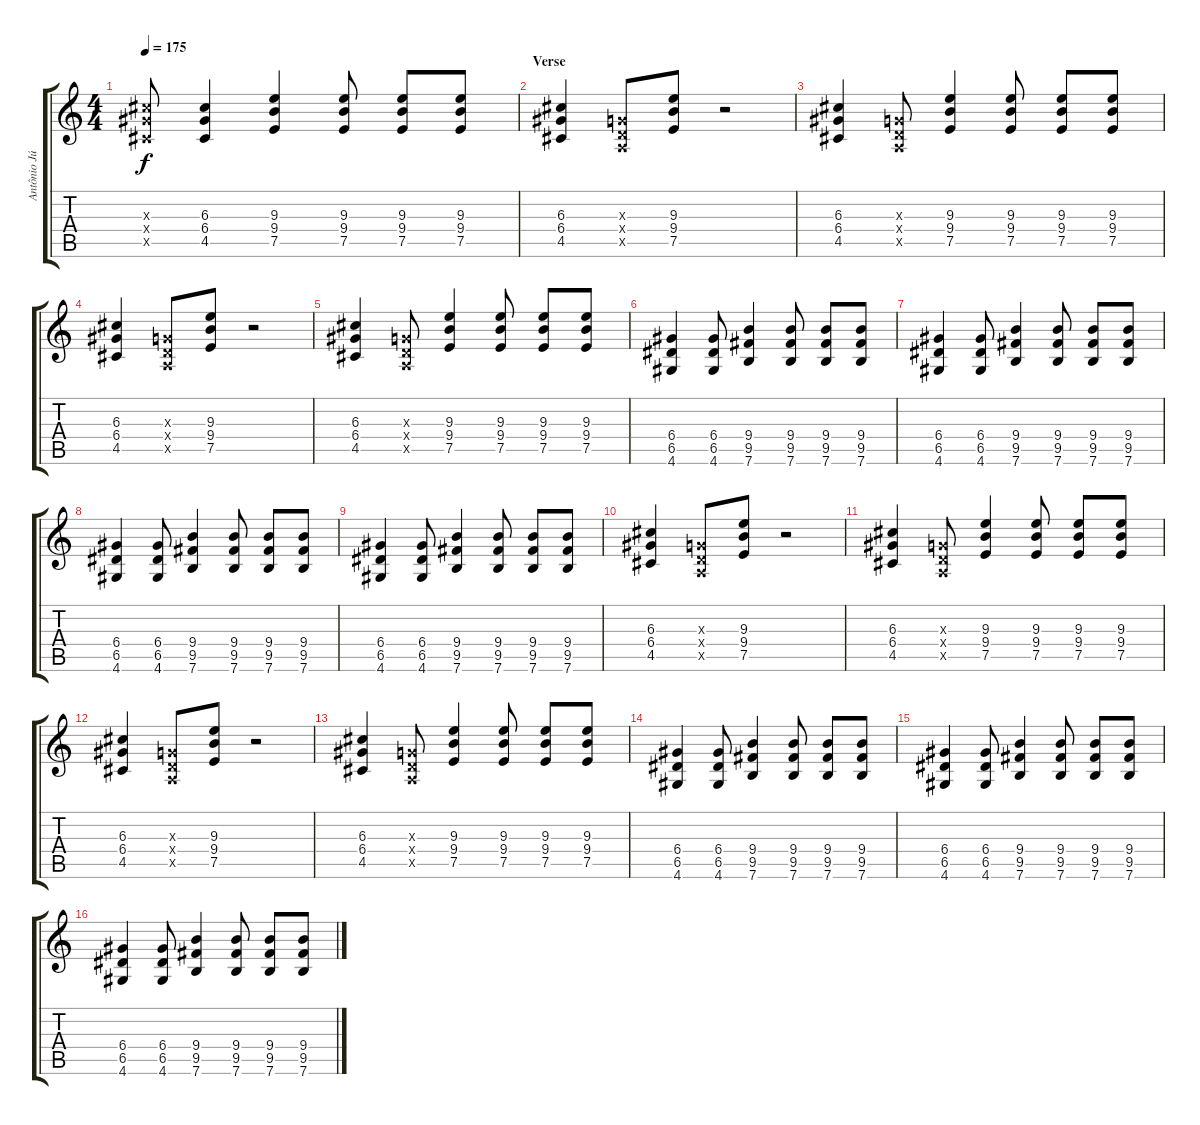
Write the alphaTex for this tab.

\track ("Antônio Júlio Nastácia" "Antônio Jú") {instrument overdrivenguitar}
\staff {score tabs}
\tuning (E4 B3 G3 D3 A2 E2) {hide}
\ts (4 4)
\tempo 175
\clef g2
\ks c
(6.3{x} 6.4{x} 4.5{x}).8{dy f} (6.3 6.4 4.5).4 (9.3 9.4 7.5).4 (9.3 9.4 7.5).8 (9.3 9.4 7.5).8 (9.3 9.4 7.5).8 |
\section ("" "Verse")
(6.3 6.4 4.5).4 (0.3{x} 0.4{x} 0.5{x}).8 (9.3 9.4 7.5).8 r.2 |
(6.3 6.4 4.5).4 (0.3{x} 0.4{x} 0.5{x}).8 (9.3 9.4 7.5).4 (9.3 9.4 7.5).8 (9.3 9.4 7.5).8 (9.3 9.4 7.5).8 |
(6.3 6.4 4.5).4 (0.3{x} 0.4{x} 0.5{x}).8 (9.3 9.4 7.5).8 r.2 |
(6.3 6.4 4.5).4 (0.3{x} 0.4{x} 0.5{x}).8 (9.3 9.4 7.5).4 (9.3 9.4 7.5).8 (9.3 9.4 7.5).8 (9.3 9.4 7.5).8 |
(6.4 6.5 4.6).4 (6.4 6.5 4.6).8 (9.4 9.5 7.6).4 (9.4 9.5 7.6).8 (9.4 9.5 7.6).8 (9.4 9.5 7.6).8 |
(6.4 6.5 4.6).4 (6.4 6.5 4.6).8 (9.4 9.5 7.6).4 (9.4 9.5 7.6).8 (9.4 9.5 7.6).8 (9.4 9.5 7.6).8 |
(6.4 6.5 4.6).4 (6.4 6.5 4.6).8 (9.4 9.5 7.6).4 (9.4 9.5 7.6).8 (9.4 9.5 7.6).8 (9.4 9.5 7.6).8 |
(6.4 6.5 4.6).4 (6.4 6.5 4.6).8 (9.4 9.5 7.6).4 (9.4 9.5 7.6).8 (9.4 9.5 7.6).8 (9.4 9.5 7.6).8 |
(6.3 6.4 4.5).4 (0.3{x} 0.4{x} 0.5{x}).8 (9.3 9.4 7.5).8 r.2 |
(6.3 6.4 4.5).4 (0.3{x} 0.4{x} 0.5{x}).8 (9.3 9.4 7.5).4 (9.3 9.4 7.5).8 (9.3 9.4 7.5).8 (9.3 9.4 7.5).8 |
(6.3 6.4 4.5).4 (0.3{x} 0.4{x} 0.5{x}).8 (9.3 9.4 7.5).8 r.2 |
(6.3 6.4 4.5).4 (0.3{x} 0.4{x} 0.5{x}).8 (9.3 9.4 7.5).4 (9.3 9.4 7.5).8 (9.3 9.4 7.5).8 (9.3 9.4 7.5).8 |
(6.4 6.5 4.6).4 (6.4 6.5 4.6).8 (9.4 9.5 7.6).4 (9.4 9.5 7.6).8 (9.4 9.5 7.6).8 (9.4 9.5 7.6).8 |
(6.4 6.5 4.6).4 (6.4 6.5 4.6).8 (9.4 9.5 7.6).4 (9.4 9.5 7.6).8 (9.4 9.5 7.6).8 (9.4 9.5 7.6).8 |
(6.4 6.5 4.6).4 (6.4 6.5 4.6).8 (9.4 9.5 7.6).4 (9.4 9.5 7.6).8 (9.4 9.5 7.6).8 (9.4 9.5 7.6).8
